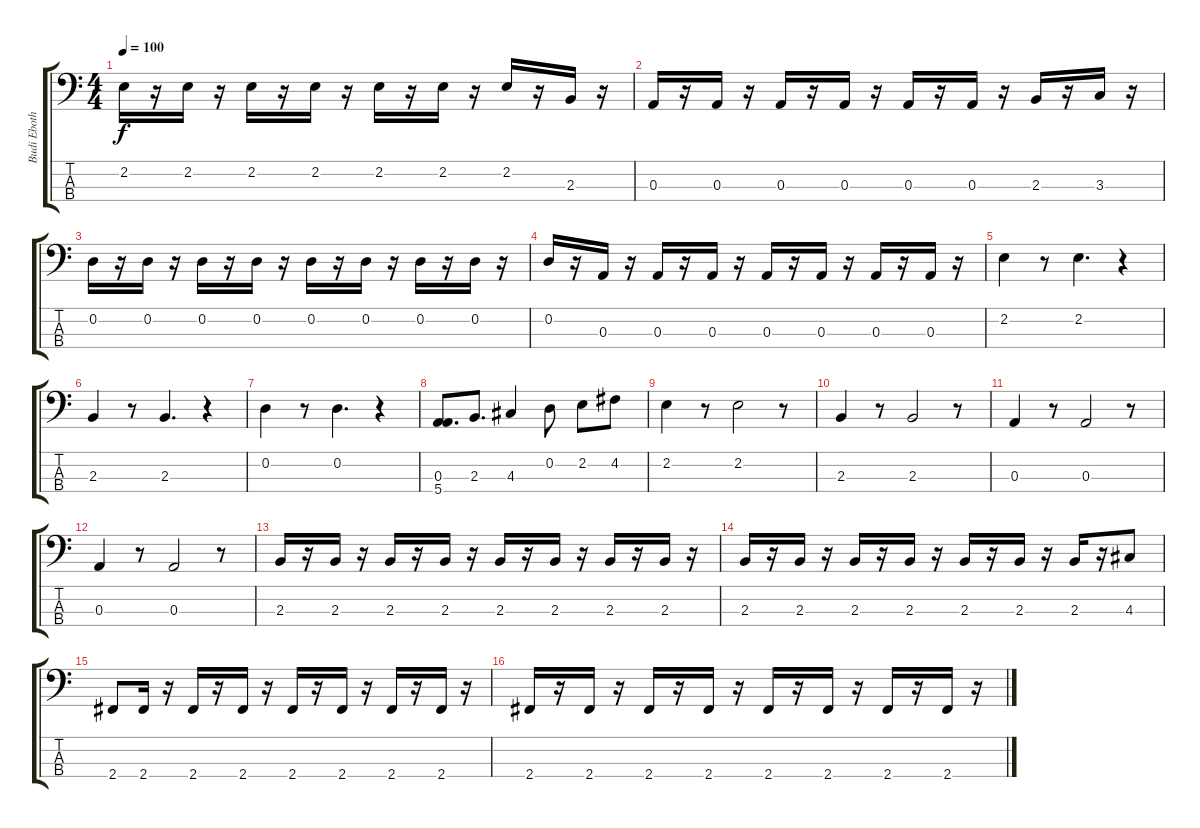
\track ("Budi Eboth" "Budi Eboth") {instrument electricbassfinger}
\staff {score tabs}
\tuning (G2 D2 A1 E1) {hide}
\ts (4 4)
\tempo 100
\clef f4
\ks c
2.2.16{dy f} r.16 2.2.16 r.16 2.2.16 r.16 2.2.16 r.16 2.2.16 r.16 2.2.16 r.16 2.2.16 r.16 2.3.16 r.16 |
0.3.16 r.16 0.3.16 r.16 0.3.16 r.16 0.3.16 r.16 0.3.16 r.16 0.3.16 r.16 2.3.16 r.16 3.3.16 r.16 |
0.2.16{volume 12} r.16 0.2.16{volume 12} r.16 0.2.16{volume 12} r.16 0.2.16{volume 11} r.16 0.2.16{volume 11} r.16 0.2.16{volume 11} r.16 0.2.16{volume 10} r.16 0.2.16{volume 10} r.16 |
0.2.16{volume 12} r.16 0.3.16 r.16 0.3.16 r.16 0.3.16 r.16 0.3.16 r.16 0.3.16 r.16 0.3.16 r.16 0.3.16 r.16 |
2.2.4 r.8 2.2.4{d} r.4 |
2.3.4 r.8 2.3.4{d} r.4 |
0.2.4 r.8 0.2.4{d} r.4 |
(0.3 5.4).8{d} 2.3.8{d} 4.3.4 0.2.8 2.2.8 4.2.8 |
2.2.4 r.8 2.2.2 r.8 |
2.3.4 r.8 2.3.2 r.8 |
0.3.4 r.8 0.3.2 r.8 |
0.3.4 r.8 0.3.2 r.8 |
2.3.16 r.16 2.3.16 r.16 2.3.16 r.16 2.3.16 r.16 2.3.16 r.16 2.3.16 r.16 2.3.16 r.16 2.3.16 r.16 |
2.3.16 r.16 2.3.16 r.16 2.3.16 r.16 2.3.16 r.16 2.3.16 r.16 2.3.16 r.16 2.3.16 r.16 4.3.8 |
2.4.8 2.4.16 r.16 2.4.16 r.16 2.4.16 r.16 2.4.16 r.16 2.4.16 r.16 2.4.16 r.16 2.4.16 r.16 |
2.4.16 r.16 2.4.16 r.16 2.4.16 r.16 2.4.16 r.16 2.4.16 r.16 2.4.16 r.16 2.4.16 r.16 2.4.16 r.16
